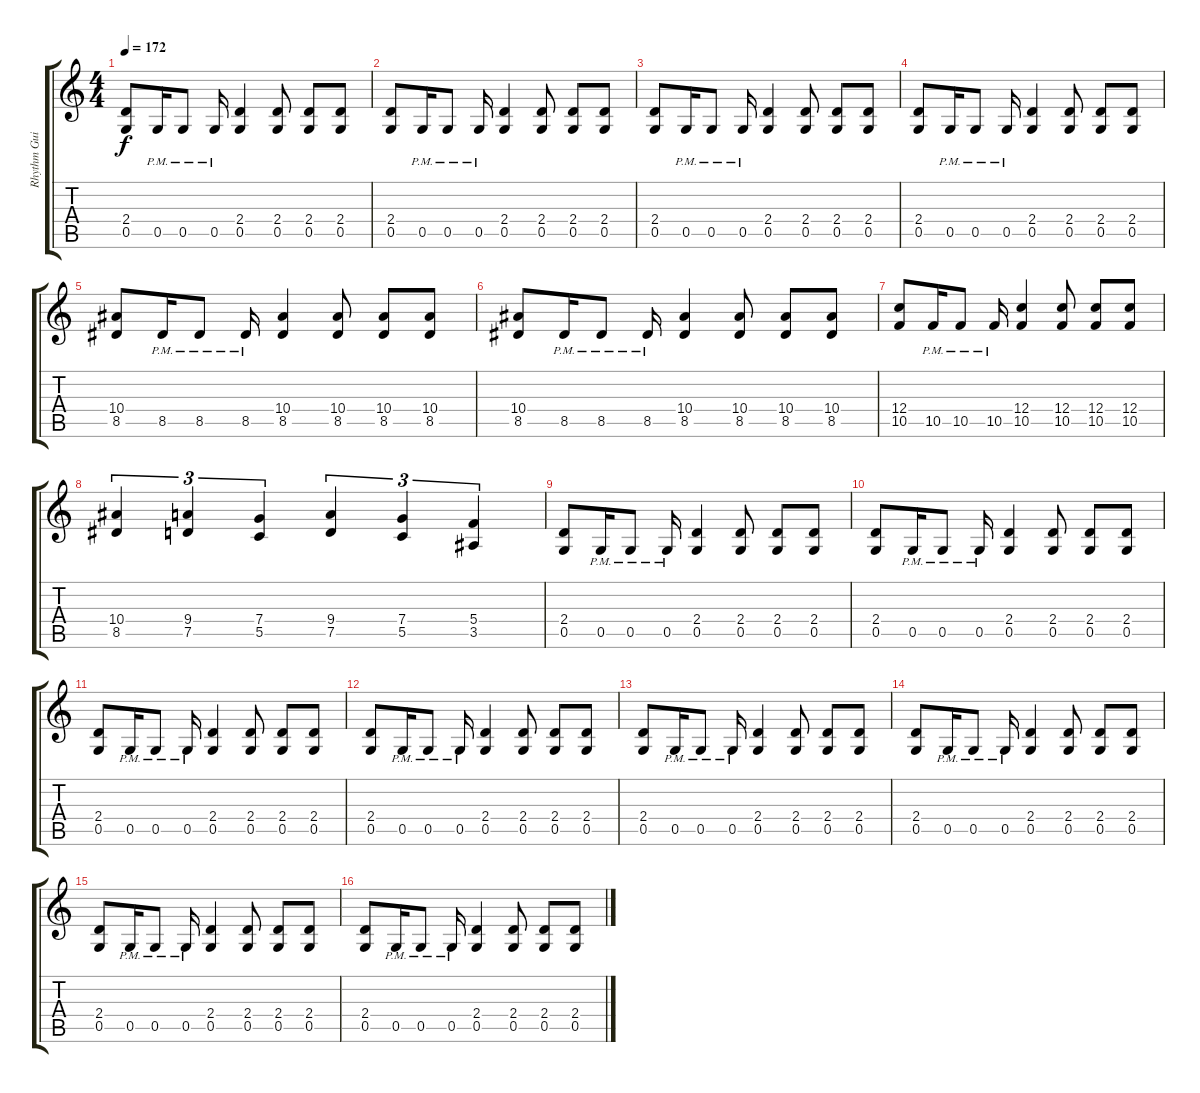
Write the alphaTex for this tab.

\track ("Rhythm Guitar 2" "Rhythm Gui") {instrument distortionguitar}
\staff {score tabs}
\tuning (D4 A3 F3 C3 G2 C2) {hide}
\ts (4 4)
\tempo 172
\clef g2
\ks c
(2.4 0.5).8{dy f} 0.5{pm}.16 0.5{pm}.8 0.5{pm}.16 (2.4 0.5).4 (2.4 0.5).8 (2.4 0.5).8 (2.4 0.5).8 |
(2.4 0.5).8 0.5{pm}.16 0.5{pm}.8 0.5{pm}.16 (2.4 0.5).4 (2.4 0.5).8 (2.4 0.5).8 (2.4 0.5).8 |
(2.4 0.5).8 0.5{pm}.16 0.5{pm}.8 0.5{pm}.16 (2.4 0.5).4 (2.4 0.5).8 (2.4 0.5).8 (2.4 0.5).8 |
(2.4 0.5).8 0.5{pm}.16 0.5{pm}.8 0.5{pm}.16 (2.4 0.5).4 (2.4 0.5).8 (2.4 0.5).8 (2.4 0.5).8 |
(10.4 8.5).8 8.5{pm}.16 8.5{pm}.8 8.5{pm}.16 (10.4 8.5).4 (10.4 8.5).8 (10.4 8.5).8 (10.4 8.5).8 |
(10.4 8.5).8 8.5{pm}.16 8.5{pm}.8 8.5{pm}.16 (10.4 8.5).4 (10.4 8.5).8 (10.4 8.5).8 (10.4 8.5).8 |
(12.4 10.5).8 10.5{pm}.16 10.5{pm}.8 10.5{pm}.16 (12.4 10.5).4 (12.4 10.5).8 (12.4 10.5).8 (12.4 10.5).8 |
(10.4 8.5).4{tu (3 2)} (9.4 7.5).4{tu (3 2)} (7.4 5.5).4{tu (3 2)} (9.4 7.5).4{tu (3 2)} (7.4 5.5).4{tu (3 2)} (5.4 3.5).4{tu (3 2)} |
(2.4 0.5).8 0.5{pm}.16 0.5{pm}.8 0.5{pm}.16 (2.4 0.5).4 (2.4 0.5).8 (2.4 0.5).8 (2.4 0.5).8 |
(2.4 0.5).8 0.5{pm}.16 0.5{pm}.8 0.5{pm}.16 (2.4 0.5).4 (2.4 0.5).8 (2.4 0.5).8 (2.4 0.5).8 |
(2.4 0.5).8 0.5{pm}.16 0.5{pm}.8 0.5{pm}.16 (2.4 0.5).4 (2.4 0.5).8 (2.4 0.5).8 (2.4 0.5).8 |
(2.4 0.5).8 0.5{pm}.16 0.5{pm}.8 0.5{pm}.16 (2.4 0.5).4 (2.4 0.5).8 (2.4 0.5).8 (2.4 0.5).8 |
(2.4 0.5).8 0.5{pm}.16 0.5{pm}.8 0.5{pm}.16 (2.4 0.5).4 (2.4 0.5).8 (2.4 0.5).8 (2.4 0.5).8 |
(2.4 0.5).8 0.5{pm}.16 0.5{pm}.8 0.5{pm}.16 (2.4 0.5).4 (2.4 0.5).8 (2.4 0.5).8 (2.4 0.5).8 |
(2.4 0.5).8 0.5{pm}.16 0.5{pm}.8 0.5{pm}.16 (2.4 0.5).4 (2.4 0.5).8 (2.4 0.5).8 (2.4 0.5).8 |
(2.4 0.5).8 0.5{pm}.16 0.5{pm}.8 0.5{pm}.16 (2.4 0.5).4 (2.4 0.5).8 (2.4 0.5).8 (2.4 0.5).8
